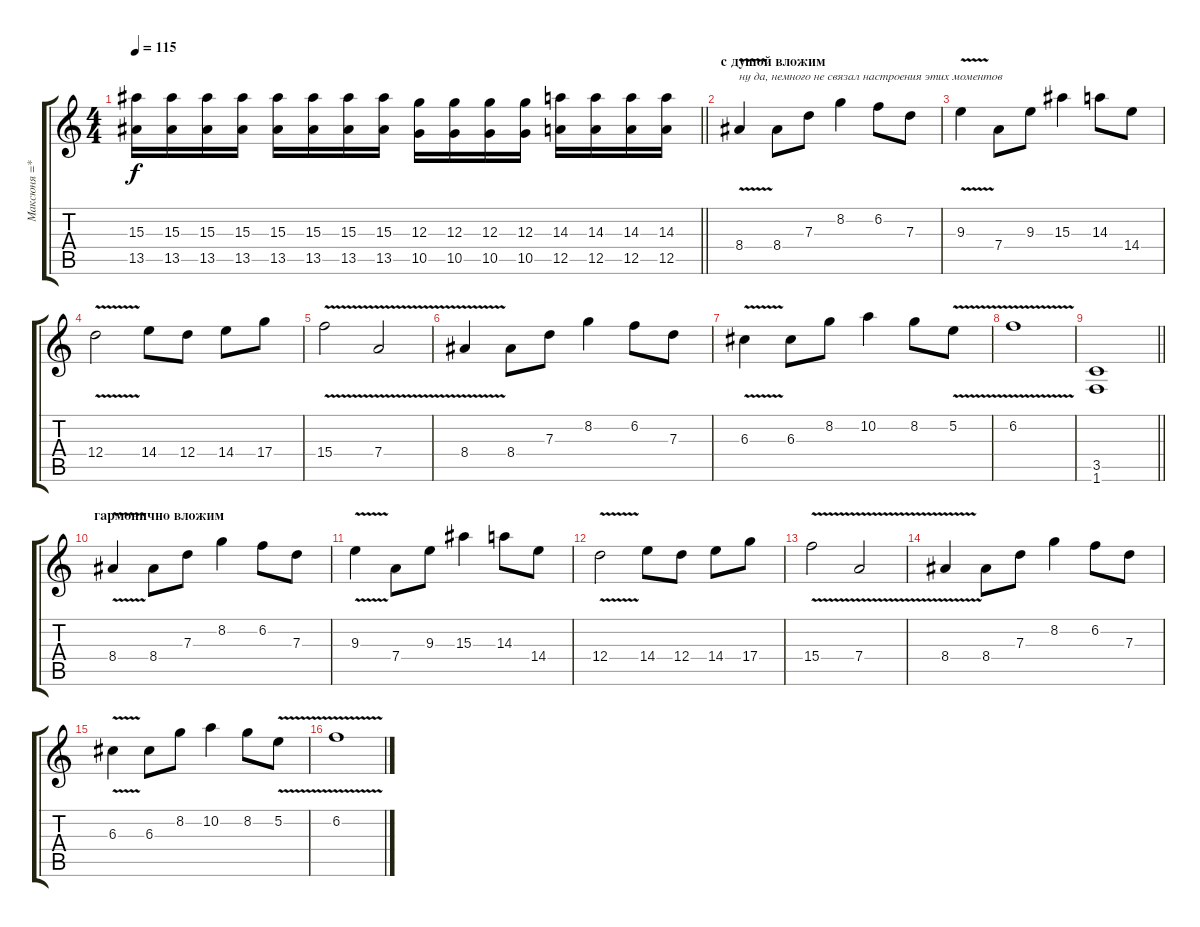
\track ("Максюня =*" "Максюня =*") {instrument distortionguitar}
\staff {score tabs}
\tuning (E4 B3 G3 D3 A2 E2) {hide}
\ts (4 4)
\tempo 115
\clef g2
\barLineRight lightlight
\ks c
(15.3 13.5).16{dy f} (15.3 13.5).16 (15.3 13.5).16 (15.3 13.5).16 (15.3 13.5).16 (15.3 13.5).16 (15.3 13.5).16 (15.3 13.5).16 (12.3 10.5).16 (12.3 10.5).16 (12.3 10.5).16 (12.3 10.5).16 (14.3 12.5).16 (14.3 12.5).16 (14.3 12.5).16 (14.3 12.5).16 |
\section ("" "с душой вложим")
8.4{v}.4{txt "ну да, немного не связал настроения этих моментов"} 8.4.8 7.3.8 8.2.4 6.2.8 7.3.8 |
9.3{v}.4 7.4.8 9.3.8 15.3.4 14.3.8 14.4.8 |
12.4{v}.2 14.4.8 12.4.8 14.4.8 17.4.8 |
15.4{v}.2 7.4{v}.2 |
8.4{v}.4 8.4.8 7.3.8 8.2.4 6.2.8 7.3.8 |
6.3{v}.4 6.3.8 8.2.8 10.2.4 8.2.8 5.2{v}.8 |
6.2{v}.1 |
\barLineRight lightlight
(3.5 1.6).1 |
\section ("" "гармонично вложим")
8.4{v}.4 8.4.8 7.3.8 8.2.4 6.2.8 7.3.8 |
9.3{v}.4 7.4.8 9.3.8 15.3.4 14.3.8 14.4.8 |
12.4{v}.2 14.4.8 12.4.8 14.4.8 17.4.8 |
15.4{v}.2 7.4{v}.2 |
8.4{v}.4 8.4.8 7.3.8 8.2.4 6.2.8 7.3.8 |
6.3{v}.4 6.3.8 8.2.8 10.2.4 8.2.8 5.2{v}.8 |
6.2{v}.1
